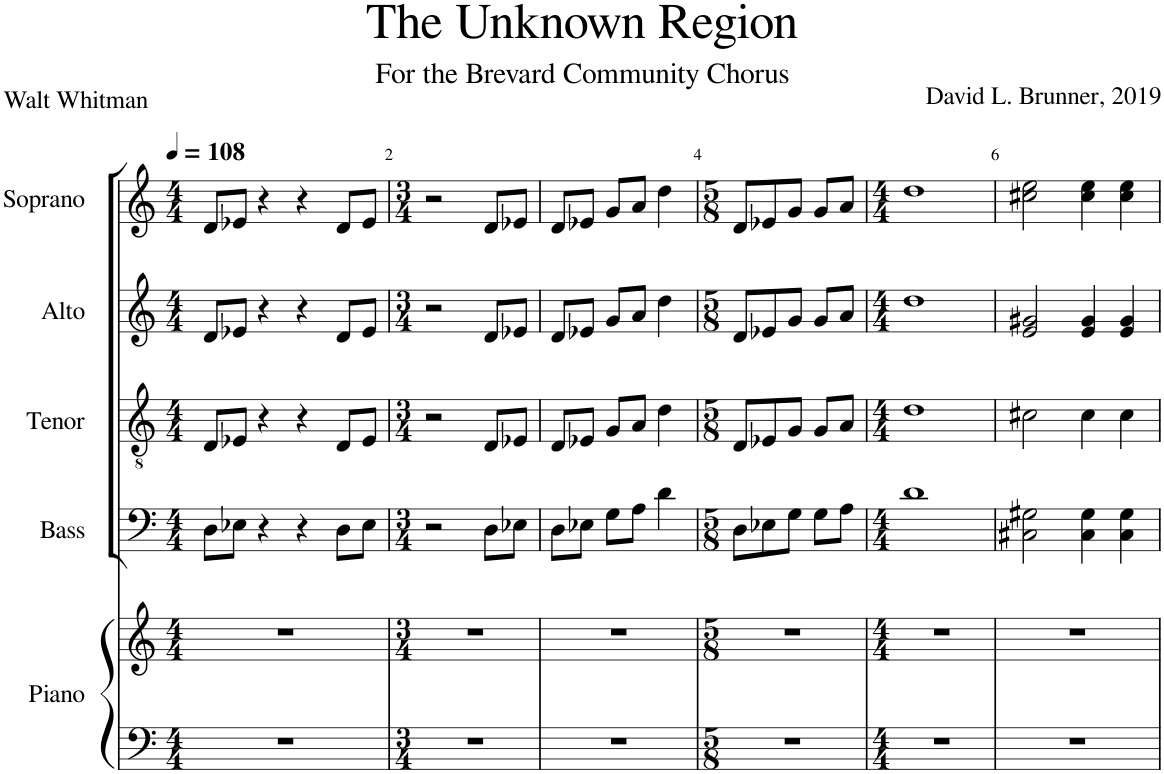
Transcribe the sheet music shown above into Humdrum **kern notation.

**kern	**kern	**kern	**kern	**kern	**kern
*part5	*part5	*part4	*part3	*part2	*part1
*staff6	*staff5	*staff4	*staff3	*staff2	*staff1
*I"Piano	*	*I"Bass	*I"Tenor	*I"Alto	*I"Soprano
*I'Pno.	*	*I'B.	*I'T.	*I'A.	*I'S.
*clefF4	*clefG2	*clefF4	*clefGv2	*clefG2	*clefG2
*k[]	*k[]	*k[]	*k[]	*k[]	*k[]
*M4/4	*M4/4	*M4/4	*M4/4	*M4/4	*M4/4
*MM108	*MM108	*MM108	*MM108	*MM108	*MM108
=1	=1	=1	=1	=1	=1
1r	1r	8D\L	8D/L	8d/L	8d/L
.	.	8E-X\J	8E-X/J	8e-X/J	8e-X/J
.	.	4r	4r	4r	4r
.	.	4r	4r	4r	4r
.	.	8D\L	8D/L	8d/L	8d/L
.	.	8E-\J	8E-/J	8e-/J	8e-/J
=2	=2	=2	=2	=2	=2
*M3/4	*M3/4	*M3/4	*M3/4	*M3/4	*M3/4
2.r	2.r	2r	2r	2r	2r
.	.	8D\L	8D/L	8d/L	8d/L
.	.	8E-X\J	8E-X/J	8e-X/J	8e-X/J
=3	=3	=3	=3	=3	=3
2.r	2.r	8D\L	8D/L	8d/L	8d/L
.	.	8E-X\J	8E-X/J	8e-X/J	8e-X/J
.	.	8G\L	8G/L	8g/L	8g/L
.	.	8A\J	8A/J	8a/J	8a/J
.	.	4d\	4d\	4dd\	4dd\
=4	=4	=4	=4	=4	=4
*M5/8	*M5/8	*M5/8	*M5/8	*M5/8	*M5/8
8%5r	8%5r	8D\L	8D/L	8d/L	8d/L
.	.	8E-X\	8E-X/	8e-X/	8e-X/
.	.	8G\J	8G/J	8g/J	8g/J
.	.	8G\L	8G/L	8g/L	8g/L
.	.	8A\J	8A/J	8a/J	8a/J
=5	=5	=5	=5	=5	=5
*M4/4	*M4/4	*M4/4	*M4/4	*M4/4	*M4/4
1r	1r	1d	1d	1dd	1dd
=6	=6	=6	=6	=6	=6
1r	1r	2C#X\ 2G#X\	2c#X\	2e/ 2g#X/	2cc#X\ 2ee\
.	.	4C#\ 4G#\	4c#\	4e/ 4g#/	4cc#\ 4ee\
.	.	4C#\ 4G#\	4c#\	4e/ 4g#/	4cc#\ 4ee\
=	=	=	=	=	=
*-	*-	*-	*-	*-	*-
